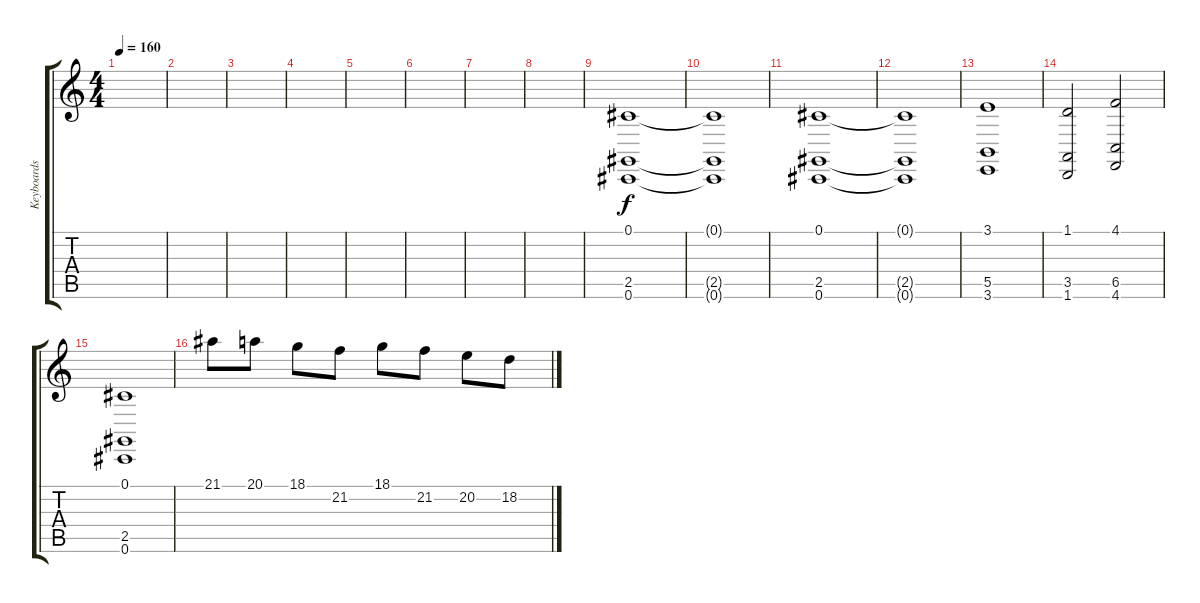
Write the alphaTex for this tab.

\track ("Keyboards" "Keyboards") {instrument stringensemble1}
\staff {score tabs}
\tuning (Db4 Ab3 E3 B2 Gb2 Db2) {hide}
\ts (4 4)
\tempo 160
\clef g2
\ks c
|
|
|
|
|
|
|
|
(0.1 2.5 0.6).1 |
(0.1{t} 2.5{t} 0.6{t}).1 |
(0.1 2.5 0.6).1 |
(0.1{t} 2.5{t} 0.6{t}).1 |
(3.1 5.5 3.6).1 |
(1.1 3.5 1.6).2 (4.1 6.5 4.6).2 |
(0.1 2.5 0.6).1 |
21.1.8 20.1.8 18.1.8 21.2.8 18.1.8 21.2.8 20.2.8 18.2.8
